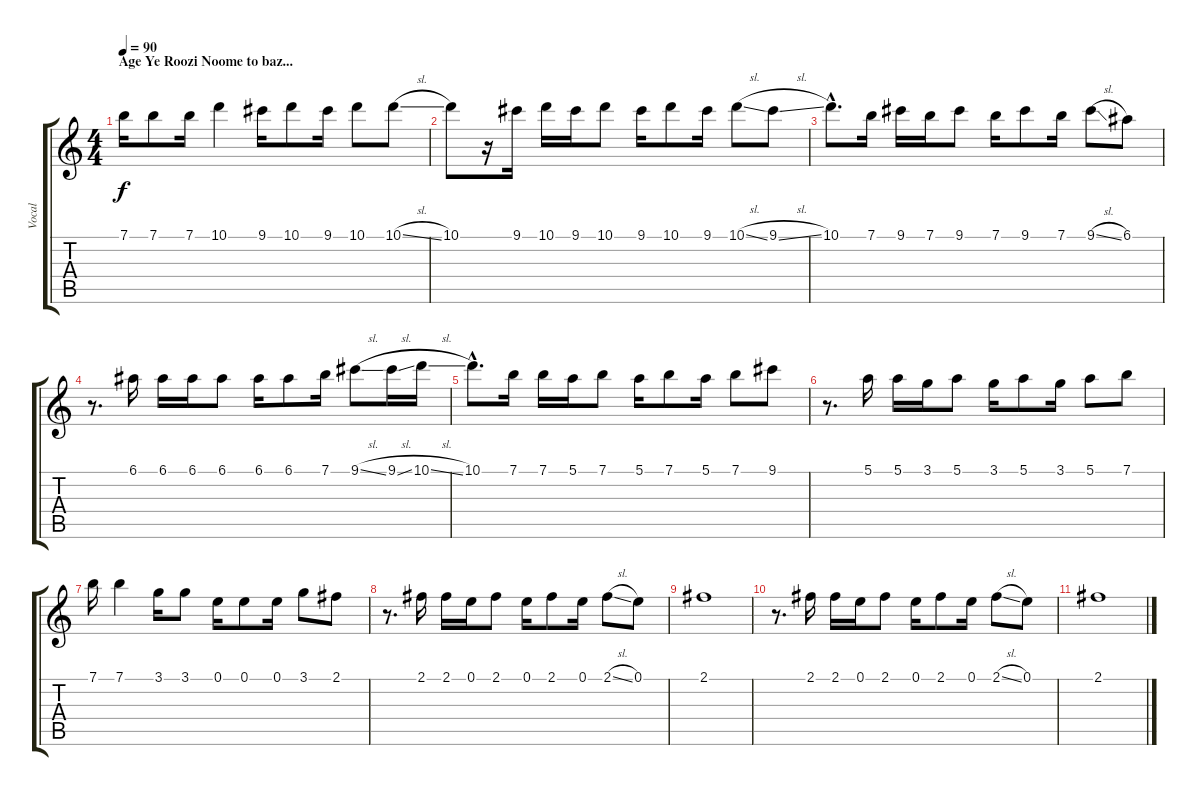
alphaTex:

\track ("Vocal" "Vocal") {instrument electricguitarjazz}
\staff {score tabs}
\tuning (E4 B3 G3 D3 A2 E2) {hide}
\ts (4 4)
\section ("" "Age Ye Roozi Noome to baz...")
\tempo 90
\clef g2
\ks c
7.1.16{dy f} 7.1.8 7.1.16 10.1.4 9.1.16 10.1.8 9.1.16 10.1.8 10.1{sl}.8 |
10.1.8 r.16 9.1.16 10.1.16 9.1.16 10.1.8 9.1.16 10.1.8 9.1.16 10.1{sl}.8 9.1{sl}.8 |
10.1{hac}.8{d} 7.1.16 9.1.16 7.1.16 9.1.8 7.1.16 9.1.8 7.1.16 9.1{sl}.8 6.1.8 |
r.8{d} 6.1.16 6.1.16 6.1.16 6.1.8 6.1.16 6.1.8 7.1.16 9.1{sl}.8 9.1{sl}.16 10.1{sl}.16 |
10.1{hac}.8{d} 7.1.16 7.1.16 5.1.16 7.1.8 5.1.16 7.1.8 5.1.16 7.1.8 9.1.8 |
r.8{d} 5.1.16 5.1.16 3.1.16 5.1.8 3.1.16 5.1.8 3.1.16 5.1.8 7.1.8 |
7.1.16 7.1.4 3.1.16 3.1.8 0.1.16 0.1.8 0.1.16 3.1.8 2.1.8 |
r.8{d volume 0} 2.1.16 2.1.16 0.1.16 2.1.8 0.1.16 2.1.8 0.1.16 2.1{sl}.8 0.1.8 |
2.1.1 |
r.8{d} 2.1.16 2.1.16 0.1.16 2.1.8 0.1.16 2.1.8 0.1.16 2.1{sl}.8 0.1.8 |
2.1.1
